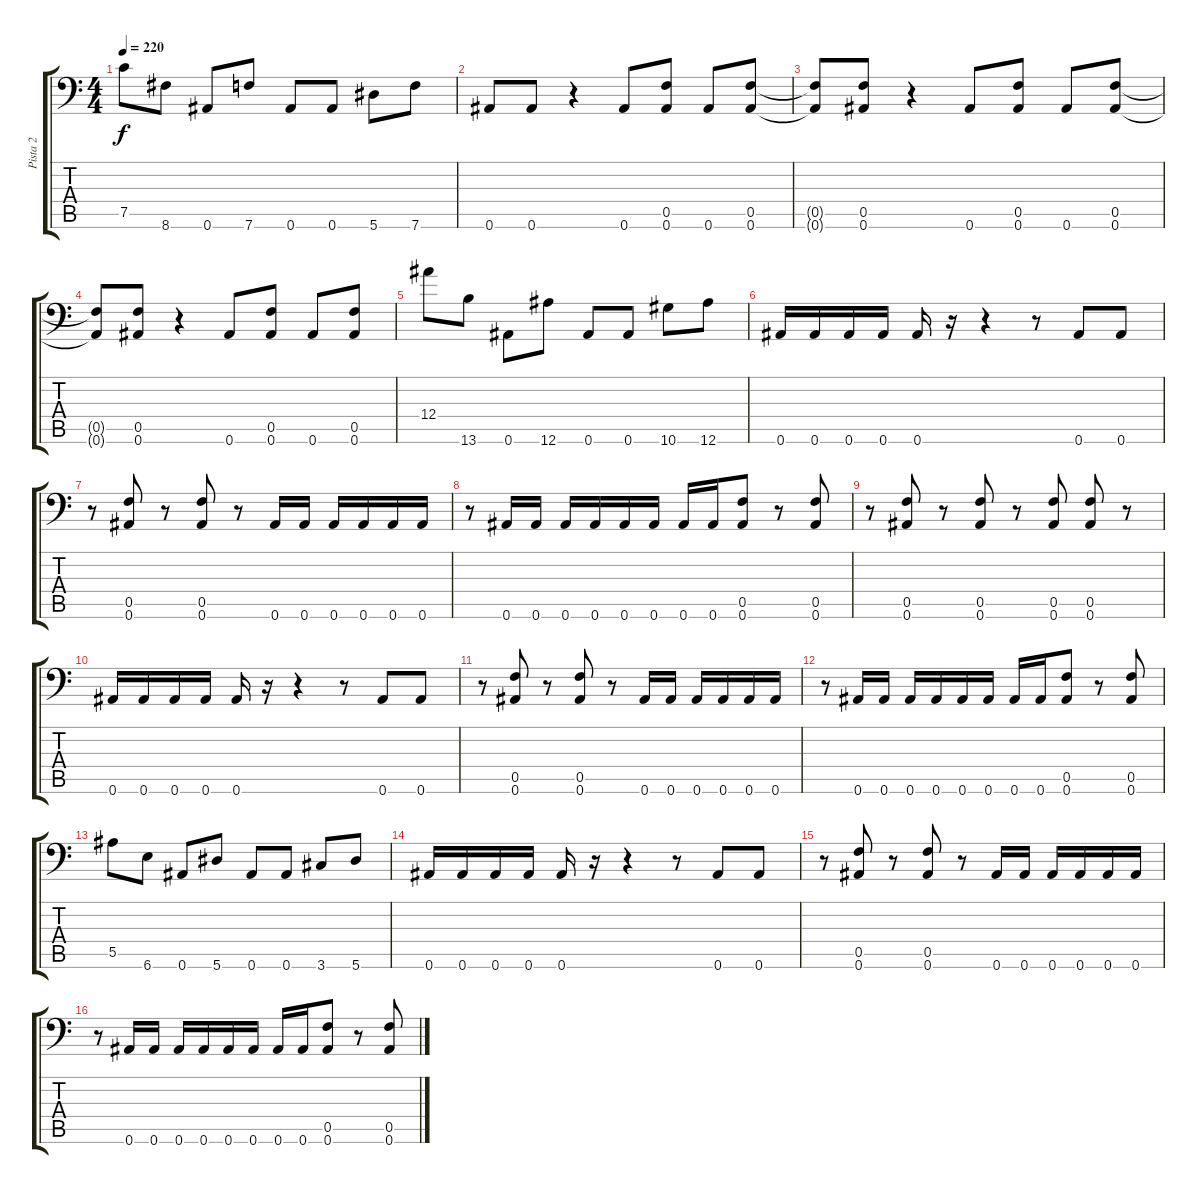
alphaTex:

\track ("Pista 2" "Pista 2") {instrument distortionguitar}
\staff {score tabs}
\tuning (C4 G3 Eb3 Bb2 F2 Bb1) {hide}
\ts (4 4)
\tempo 220
\clef f4
\ks c
7.5.8{dy f} 8.6.8 0.6.8 7.6.8 0.6.8 0.6.8 5.6.8 7.6.8 |
0.6.8 0.6.8 r.4 0.6.8 (0.5 0.6).8 0.6.8 (0.5 0.6).8 |
(0.5{t} 0.6{t}).8 (0.5 0.6).8 r.4 0.6.8 (0.5 0.6).8 0.6.8 (0.5 0.6).8 |
(0.5{t} 0.6{t}).8 (0.5 0.6).8 r.4 0.6.8 (0.5 0.6).8 0.6.8 (0.5 0.6).8 |
12.4.8 13.6.8 0.6.8 12.6.8 0.6.8 0.6.8 10.6.8 12.6.8 |
0.6.16 0.6.16 0.6.16 0.6.16 0.6.16 r.16 r.4 r.8 0.6.8 0.6.8 |
r.8 (0.5 0.6).8 r.8 (0.5 0.6).8 r.8 0.6.16 0.6.16 0.6.16 0.6.16 0.6.16 0.6.16 |
r.8 0.6.16 0.6.16 0.6.16 0.6.16 0.6.16 0.6.16 0.6.16 0.6.16 (0.5 0.6).8 r.8 (0.5 0.6).8 |
r.8 (0.5 0.6).8 r.8 (0.5 0.6).8 r.8 (0.5 0.6).8 (0.5 0.6).8 r.8 |
0.6.16 0.6.16 0.6.16 0.6.16 0.6.16 r.16 r.4 r.8 0.6.8 0.6.8 |
r.8 (0.5 0.6).8 r.8 (0.5 0.6).8 r.8 0.6.16 0.6.16 0.6.16 0.6.16 0.6.16 0.6.16 |
r.8 0.6.16 0.6.16 0.6.16 0.6.16 0.6.16 0.6.16 0.6.16 0.6.16 (0.5 0.6).8 r.8 (0.5 0.6).8 |
5.5.8 6.6.8 0.6.8 5.6.8 0.6.8 0.6.8 3.6.8 5.6.8 |
0.6.16 0.6.16 0.6.16 0.6.16 0.6.16 r.16 r.4 r.8 0.6.8 0.6.8 |
r.8 (0.5 0.6).8 r.8 (0.5 0.6).8 r.8 0.6.16 0.6.16 0.6.16 0.6.16 0.6.16 0.6.16 |
r.8 0.6.16 0.6.16 0.6.16 0.6.16 0.6.16 0.6.16 0.6.16 0.6.16 (0.5 0.6).8 r.8 (0.5 0.6).8
